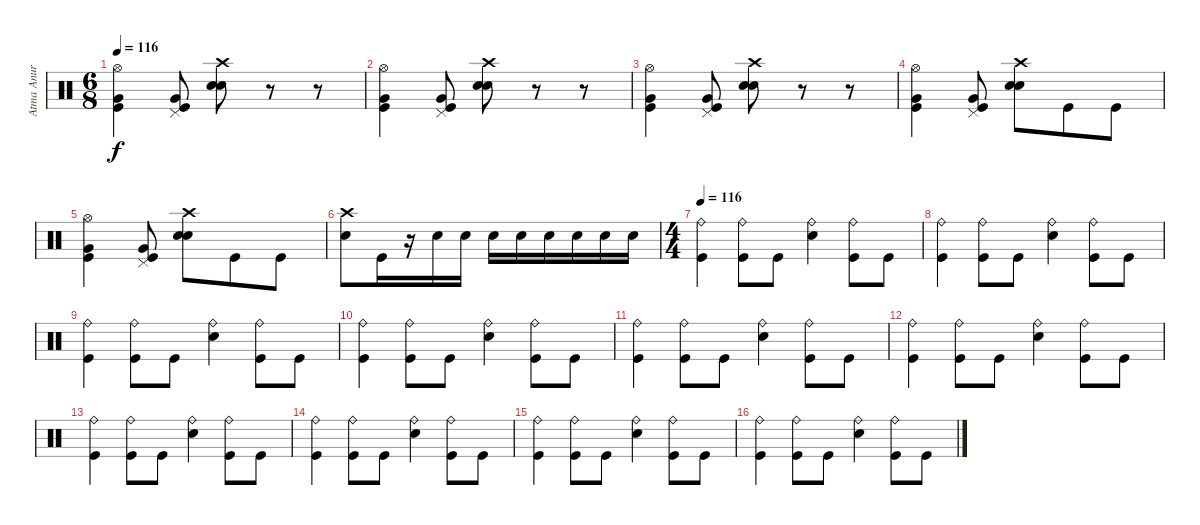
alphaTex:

\track ("Atma Anur" "Atma Anur") {instrument percussion}
\staff {score}
\articulation defaults
\ts (6 8)
\tempo 116
\clef neutral
\ks c
("Hi-Hat (open)" "Very Low Tom (hit)" "Kick (hit)").4{dy f} ("Pedal Hi-Hat (hit)" "Very Low Tom (hit)" "Kick (hit)").8 ("Crash high (hit)" "Electric Snare (hit)" "Electric Snare (hit)").8 r.8 r.8 |
("Hi-Hat (open)" "Very Low Tom (hit)" "Kick (hit)").4 ("Pedal Hi-Hat (hit)" "Very Low Tom (hit)" "Kick (hit)").8 ("Crash high (hit)" "Electric Snare (hit)" "Electric Snare (hit)").8 r.8 r.8 |
("Hi-Hat (open)" "Very Low Tom (hit)" "Kick (hit)").4 ("Pedal Hi-Hat (hit)" "Very Low Tom (hit)" "Kick (hit)").8 ("Crash high (hit)" "Electric Snare (hit)" "Electric Snare (hit)").8 r.8 r.8 |
("Hi-Hat (open)" "Very Low Tom (hit)" "Kick (hit)").4 ("Pedal Hi-Hat (hit)" "Very Low Tom (hit)" "Kick (hit)").8 ("Crash high (hit)" "Electric Snare (hit)" "Electric Snare (hit)").8 "Kick (hit)".8 "Kick (hit)".8 |
("Hi-Hat (open)" "Very Low Tom (hit)" "Kick (hit)").4 ("Pedal Hi-Hat (hit)" "Very Low Tom (hit)" "Kick (hit)").8 ("Crash high (hit)" "Electric Snare (hit)" "Electric Snare (hit)").8 "Kick (hit)".8 "Kick (hit)".8 |
("Crash high (hit)" "Electric Snare (hit)").8 "Kick (hit)".16 r.16{volume 0} "Electric Snare (hit)".16{volume 11} "Electric Snare (hit)".16 "Electric Snare (hit)".16 "Electric Snare (hit)".16 "Electric Snare (hit)".16 "Electric Snare (hit)".16 "Electric Snare (hit)".16 "Electric Snare (hit)".16 |
\ts (4 4)
\tempo 116
("Ride (bell)" "Kick (hit)").4 ("Ride (bell)" "Kick (hit)").8 "Kick (hit)".8 ("Ride (bell)" "Electric Snare (hit)").4 ("Ride (bell)" "Kick (hit)").8 "Kick (hit)".8 |
("Ride (bell)" "Kick (hit)").4 ("Ride (bell)" "Kick (hit)").8 "Kick (hit)".8 ("Ride (bell)" "Electric Snare (hit)").4 ("Ride (bell)" "Kick (hit)").8 "Kick (hit)".8 |
("Ride (bell)" "Kick (hit)").4 ("Ride (bell)" "Kick (hit)").8 "Kick (hit)".8 ("Ride (bell)" "Electric Snare (hit)").4 ("Ride (bell)" "Kick (hit)").8 "Kick (hit)".8 |
("Ride (bell)" "Kick (hit)").4 ("Ride (bell)" "Kick (hit)").8 "Kick (hit)".8 ("Ride (bell)" "Electric Snare (hit)").4 ("Ride (bell)" "Kick (hit)").8 "Kick (hit)".8 |
("Ride (bell)" "Kick (hit)").4 ("Ride (bell)" "Kick (hit)").8 "Kick (hit)".8 ("Ride (bell)" "Electric Snare (hit)").4 ("Ride (bell)" "Kick (hit)").8 "Kick (hit)".8 |
("Ride (bell)" "Kick (hit)").4 ("Ride (bell)" "Kick (hit)").8 "Kick (hit)".8 ("Ride (bell)" "Electric Snare (hit)").4 ("Ride (bell)" "Kick (hit)").8 "Kick (hit)".8 |
("Ride (bell)" "Kick (hit)").4 ("Ride (bell)" "Kick (hit)").8 "Kick (hit)".8 ("Ride (bell)" "Electric Snare (hit)").4 ("Ride (bell)" "Kick (hit)").8 "Kick (hit)".8 |
("Ride (bell)" "Kick (hit)").4 ("Ride (bell)" "Kick (hit)").8 "Kick (hit)".8 ("Ride (bell)" "Electric Snare (hit)").4 ("Ride (bell)" "Kick (hit)").8 "Kick (hit)".8 |
("Ride (bell)" "Kick (hit)").4 ("Ride (bell)" "Kick (hit)").8 "Kick (hit)".8 ("Ride (bell)" "Electric Snare (hit)").4 ("Ride (bell)" "Kick (hit)").8 "Kick (hit)".8 |
("Ride (bell)" "Kick (hit)").4 ("Ride (bell)" "Kick (hit)").8 "Kick (hit)".8 ("Ride (bell)" "Electric Snare (hit)").4 ("Ride (bell)" "Kick (hit)").8 "Kick (hit)".8
